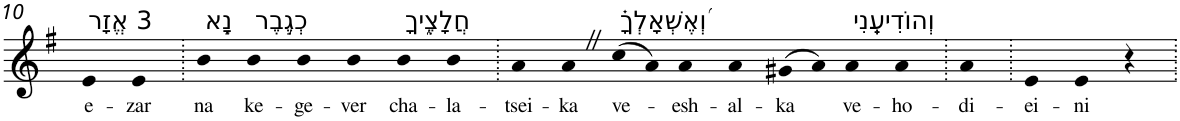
**kern	**text
*part1	*part1
*staff1	*staff1
*I"Piano	*
*I'Pno	*
!!LO:PB:g=z
*clefG2	*
*k[f#]	*
*G:	*
=10	=10
!LO:TX:a:t=3 אֱזָר	!
!	!LO:LY:b
4e	e-
!	!LO:LY:b
4e	-zar
=11.	=11.
!LO:TX:a:t=נָ֣א	!
!	!LO:LY:b
4b	na
!LO:TX:a:t=כְגֶ֣בֶר	!
!	!LO:LY:b
4b	ke-
!	!LO:LY:b
4b	-ge-
!	!LO:LY:b
4b	-ver
!LO:TX:a:t=חֲלָצֶ֑יךָ	!
!	!LO:LY:b
4b	cha-
!	!LO:LY:b
4b	-la-
=12.	=12.
!	!LO:LY:b
4a	-tsei-
!	!LO:LY:b
4aZ	-ka
!LO:TX:a:t=וְ֝אֶשְׁאָלְךָ֗	!
!	!LO:LY:b
(8cc	ve-
8a)	.
!	!LO:LY:b
4a	-esh-
!	!LO:LY:b
4a	-al-
!	!LO:LY:b
(>8g#X	-ka
8a)	.
!LO:TX:a:t=וְהוֹדִיעֵֽנִי	!
!	!LO:LY:b
4a	ve-
!	!LO:LY:b
4a	-ho-
=13.	=13.
!	!LO:LY:b
4a	-di-
=14.	=14.
!	!LO:LY:b
4e	-ei-
!	!LO:LY:b
4e	-ni
4r	.
=.	=.
*-	*-
